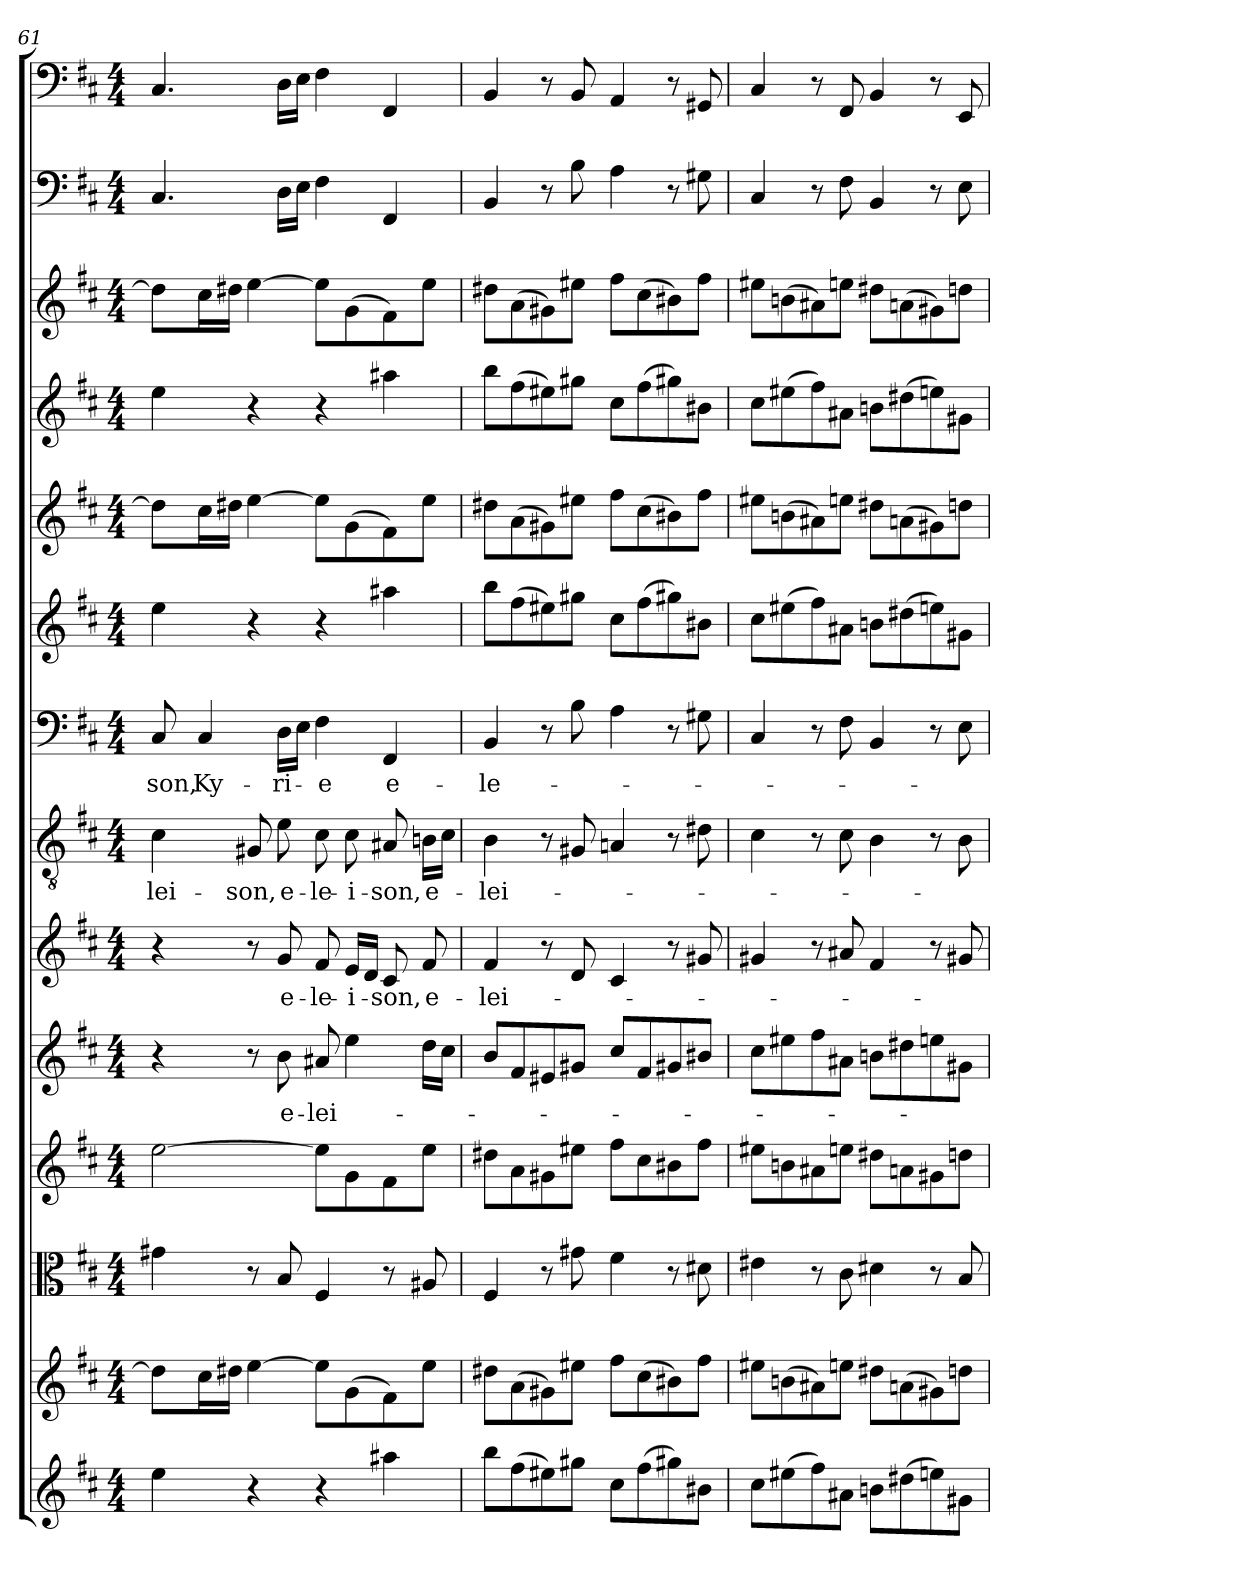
**kern	**kern	**kern	**kern	**kern	**text	**kern	**text	**kern	**text	**kern	**text	**kern	**kern	**kern	**kern	**kern	**kern
*part14	*part13	*part12	*part11	*part10	*part10	*part9	*part9	*part8	*part8	*part7	*part7	*part6	*part5	*part4	*part3	*part2	*part1
*staff14	*staff13	*staff12	*staff11	*staff10	*staff10	*staff9	*staff9	*staff8	*staff8	*staff7	*staff7	*staff6	*staff5	*staff4	*staff3	*staff2	*staff1
*clefG2	*clefG2	*clefC3	*clefG2	*clefG2	*	*clefG2	*	*clefGv2	*	*clefF4	*	*clefG2	*clefG2	*clefG2	*clefG2	*clefF4	*clefF4
*k[f#c#]	*k[f#c#]	*k[f#c#]	*k[f#c#]	*k[f#c#]	*	*k[f#c#]	*	*k[f#c#]	*	*k[f#c#]	*	*k[f#c#]	*k[f#c#]	*k[f#c#]	*k[f#c#]	*k[f#c#]	*k[f#c#]
*b:	*b:	*b:	*b:	*b:	*	*b:	*	*b:	*	*b:	*	*b:	*b:	*b:	*b:	*b:	*b:
*M4/4	*M4/4	*M4/4	*M4/4	*M4/4	*	*M4/4	*	*M4/4	*	*M4/4	*	*M4/4	*M4/4	*M4/4	*M4/4	*M4/4	*M4/4
=61	=61	=61	=61	=61	=61	=61	=61	=61	=61	=61	=61	=61	=61	=61	=61	=61	=61
4ee\	8dd#\L]	4g#X\	[2ee\	4r	.	4r	.	4c#\	-lei-	8C#/	-son,	4ee\	8dd#\L]	4ee\	8dd#\L]	4.C#/	4.C#/
.	16cc#\L	.	.	.	.	.	.	.	.	4C#/	Ky-	.	16cc#\L	.	16cc#\L	.	.
.	16dd#X\JJ	.	.	.	.	.	.	.	.	.	.	.	16dd#X\JJ	.	16dd#X\JJ	.	.
4r	[4ee\	8r	.	8r	.	8r	.	8G#X/	-son,	.	.	4r	[4ee\	4r	[4ee\	.	.
.	.	8B/	.	8b\	e-	8g/	e-	8e\	e-	16D\LL	-ri-	.	.	.	.	16D\LL	16D\LL
.	.	.	.	.	.	.	.	.	.	16E\JJ	.	.	.	.	.	16E\JJ	16E\JJ
4r	8ee\L]	4F#/	8ee\L]	8a#X/	-lei-	8f#/	-le-	8c#\	-le-	4F#\	-e	4r	8ee\L]	4r	8ee\L]	4F#\	4F#\
.	(8g\	.	8g\	4ee\	.	16e/LL	-i-	8c#\	-i-	.	.	.	(8g\	.	(8g\	.	.
.	.	.	.	.	.	16d/JJ	.	.	.	.	.	.	.	.	.	.	.
4aa#X\	8f#\)	8r	8f#\	.	.	8c#/	-son,	8A#X/	-son,	4FF#/	e-	4aa#X\	8f#\)	4aa#X\	8f#\)	4FF#/	4FF#/
.	8ee\J	8A#X/	8ee\J	16dd\LL	.	8f#/	e-	16Bn\LL	e-	.	.	.	8ee\J	.	8ee\J	.	.
.	.	.	.	16cc#\JJ	.	.	.	16c#\JJ	.	.	.	.	.	.	.	.	.
=62	=62	=62	=62	=62	=62	=62	=62	=62	=62	=62	=62	=62	=62	=62	=62	=62	=62
8bb\L	8dd#X\L	4F#/	8dd#X\L	8b/L	.	4f#/	-lei-	4B\	-lei-	4BB/	-le-	8bb\L	8dd#X\L	8bb\L	8dd#X\L	4BB/	4BB/
(8ff#\	(8a\	.	8a\	8f#/	.	.	.	.	.	.	.	(8ff#\	(8a\	(8ff#\	(8a\	.	.
8ee#X\)	8g#X\)	8r	8g#X\	8e#X/	.	8r	.	8r	.	8r	.	8ee#X\)	8g#X\)	8ee#X\)	8g#X\)	8r	8r
8gg#X\J	8ee#X\J	8g#X\	8ee#X\J	8g#X/J	.	8d/	.	8G#X/	.	8B\	.	8gg#X\J	8ee#X\J	8gg#X\J	8ee#X\J	8B\	8BB/
8cc#\L	8ff#\L	4f#\	8ff#\L	8cc#/L	.	4c#/	.	4An/	.	4A\	.	8cc#\L	8ff#\L	8cc#\L	8ff#\L	4A\	4AA/
(8ff#\	(8cc#\	.	8cc#\	8f#/	.	.	.	.	.	.	.	(8ff#\	(8cc#\	(8ff#\	(8cc#\	.	.
8gg#X\)	8b#X\)	8r	8b#X\	8g#X/	.	8r	.	8r	.	8r	.	8gg#X\)	8b#X\)	8gg#X\)	8b#X\)	8r	8r
8b#X\J	8ff#\J	8d#X\	8ff#\J	8b#X/J	.	8g#X/	.	8d#X\	.	8G#X\	.	8b#X\J	8ff#\J	8b#X\J	8ff#\J	8G#X\	8GG#X/
=63	=63	=63	=63	=63	=63	=63	=63	=63	=63	=63	=63	=63	=63	=63	=63	=63	=63
8cc#\L	8ee#X\L	4e#X\	8ee#X\L	8cc#\L	.	4g#X/	.	4c#\	.	4C#/	.	8cc#\L	8ee#X\L	8cc#\L	8ee#X\L	4C#/	4C#/
(8ee#X\	(8bn\	.	8bn\	8ee#X\	.	.	.	.	.	.	.	(8ee#X\	(8bn\	(8ee#X\	(8bn\	.	.
8ff#\)	8a#X\)	8r	8a#X\	8ff#\	.	8r	.	8r	.	8r	.	8ff#\)	8a#X\)	8ff#\)	8a#X\)	8r	8r
8a#X\J	8een\J	8c#\	8een\J	8a#X\J	.	8a#X/	.	8c#\	.	8F#\	.	8a#X\J	8een\J	8a#X\J	8een\J	8F#\	8FF#/
8bn\L	8dd#X\L	4d#X\	8dd#X\L	8bn\L	.	4f#/	.	4B\	.	4BB/	.	8bn\L	8dd#X\L	8bn\L	8dd#X\L	4BB/	4BB/
(8dd#X\	(8an\	.	8an\	8dd#X\	.	.	.	.	.	.	.	(8dd#X\	(8an\	(8dd#X\	(8an\	.	.
8een\)	8g#X\)	8r	8g#X\	8een\	.	8r	.	8r	.	8r	.	8een\)	8g#X\)	8een\)	8g#X\)	8r	8r
8g#X\J	8ddn\J	8B/	8ddn\J	8g#X\J	.	8g#X/	.	8B\	.	8E\	.	8g#X\J	8ddn\J	8g#X\J	8ddn\J	8E\	8EE/
=	=	=	=	=	=	=	=	=	=	=	=	=	=	=	=	=	=
*-	*-	*-	*-	*-	*-	*-	*-	*-	*-	*-	*-	*-	*-	*-	*-	*-	*-
